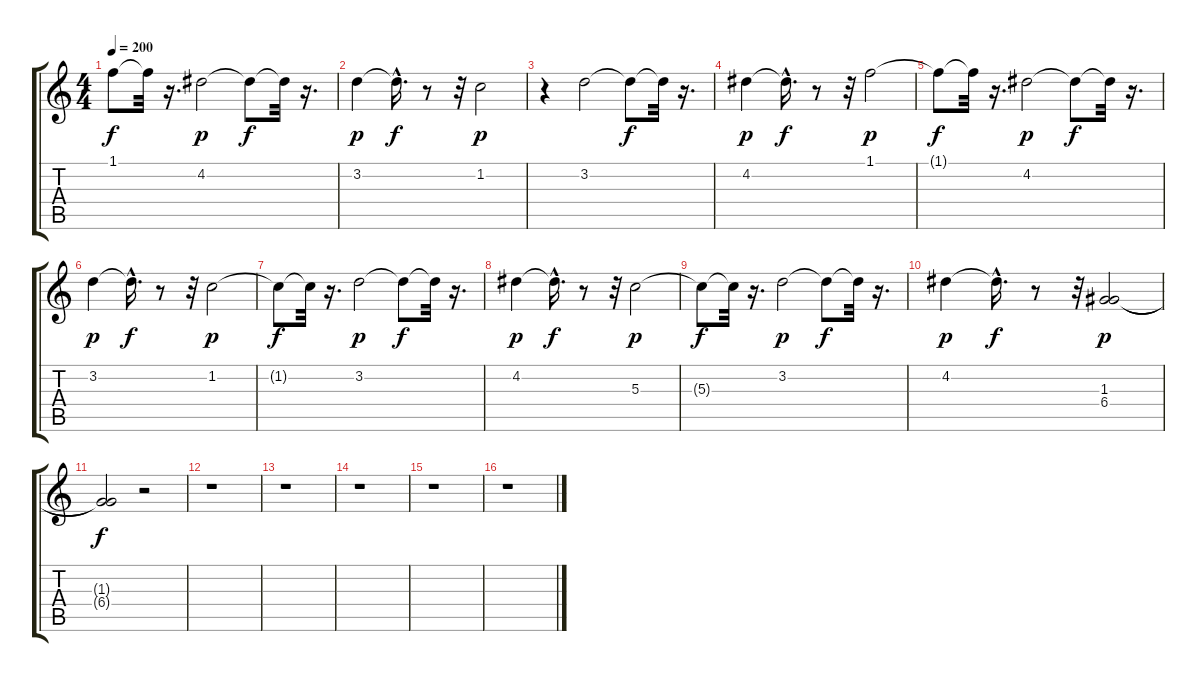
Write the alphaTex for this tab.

\track "" {instrument distortionguitar}
\staff {score tabs}
\tuning (E4 B3 G3 D3 A2 E2) {hide}
\ts (4 4)
\tempo 200
\clef g2
\ks c
1.1{t}.8{dy f} 1.1{t}.32 r.16{d} 4.2.2{dy p} 4.2{t}.8{dy f} 4.2{t}.32 r.16{d} |
3.2.4{dy p} 3.2{hac t}.16{d dy f} r.8 r.32 1.2.2{dy p} |
r.4 3.2.2 3.2{t}.8{dy f} 3.2{t}.32 r.16{d} |
4.2.4{dy p} 4.2{hac t}.16{d dy f} r.8 r.32 1.1.2{dy p} |
1.1{t}.8{dy f} 1.1{t}.32 r.16{d} 4.2.2{dy p} 4.2{t}.8{dy f} 4.2{t}.32 r.16{d} |
3.2.4{dy p} 3.2{hac t}.16{d dy f} r.8 r.32 1.2.2{dy p} |
1.2{t}.8{dy f} 1.2{t}.32 r.16{d} 3.2.2{dy p} 3.2{t}.8{dy f} 3.2{t}.32 r.16{d} |
4.2.4{dy p} 4.2{hac t}.16{d dy f} r.8 r.32 5.3.2{dy p} |
5.3{t}.8{dy f} 5.3{t}.32 r.16{d} 3.2.2{dy p} 3.2{t}.8{dy f} 3.2{t}.32 r.16{d} |
4.2.4{dy p} 4.2{hac t}.16{d dy f} r.8 r.32 (1.3 6.4).2{dy p} |
(1.3{t} 6.4{t}).2{dy f} r.2 |
r.1 |
r.1 |
r.1 |
r.1 |
r.1
